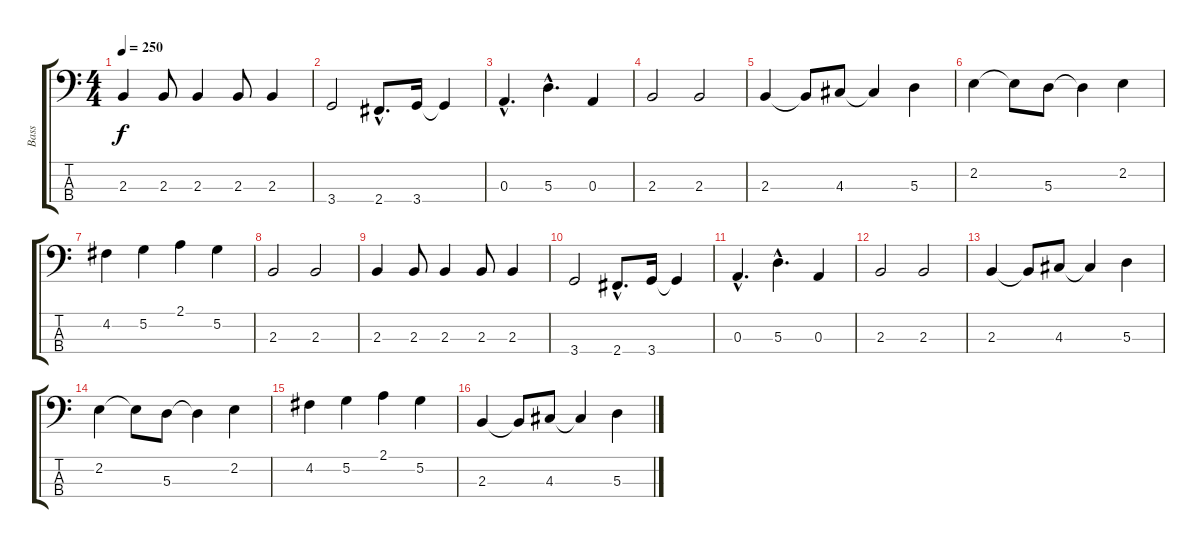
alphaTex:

\track ("Bass" "Bass") {instrument electricbasspick}
\staff {score tabs}
\tuning (G2 D2 A1 E1) {hide}
\ts (4 4)
\tempo 250
\clef f4
\ks c
2.3.4{dy f} 2.3.8 2.3.4 2.3.8 2.3.4 |
3.4.2 2.4{hac}.8{d} 3.4.16 3.4{t}.4 |
0.3{hac}.4{d} 5.3{hac}.4{d} 0.3.4 |
2.3.2 2.3.2 |
2.3.4 2.3{t}.8 4.3.8 4.3{t}.4 5.3.4 |
2.2.4 2.2{t}.8 5.3.8 5.3{t}.4 2.2.4 |
4.2.4 5.2.4 2.1.4 5.2.4 |
2.3.2 2.3.2 |
2.3.4 2.3.8 2.3.4 2.3.8 2.3.4 |
3.4.2 2.4{hac}.8{d} 3.4.16 3.4{t}.4 |
0.3{hac}.4{d} 5.3{hac}.4{d} 0.3.4 |
2.3.2 2.3.2 |
2.3.4 2.3{t}.8 4.3.8 4.3{t}.4 5.3.4 |
2.2.4 2.2{t}.8 5.3.8 5.3{t}.4 2.2.4 |
4.2.4 5.2.4 2.1.4 5.2.4 |
2.3.4 2.3{t}.8 4.3.8 4.3{t}.4 5.3.4
